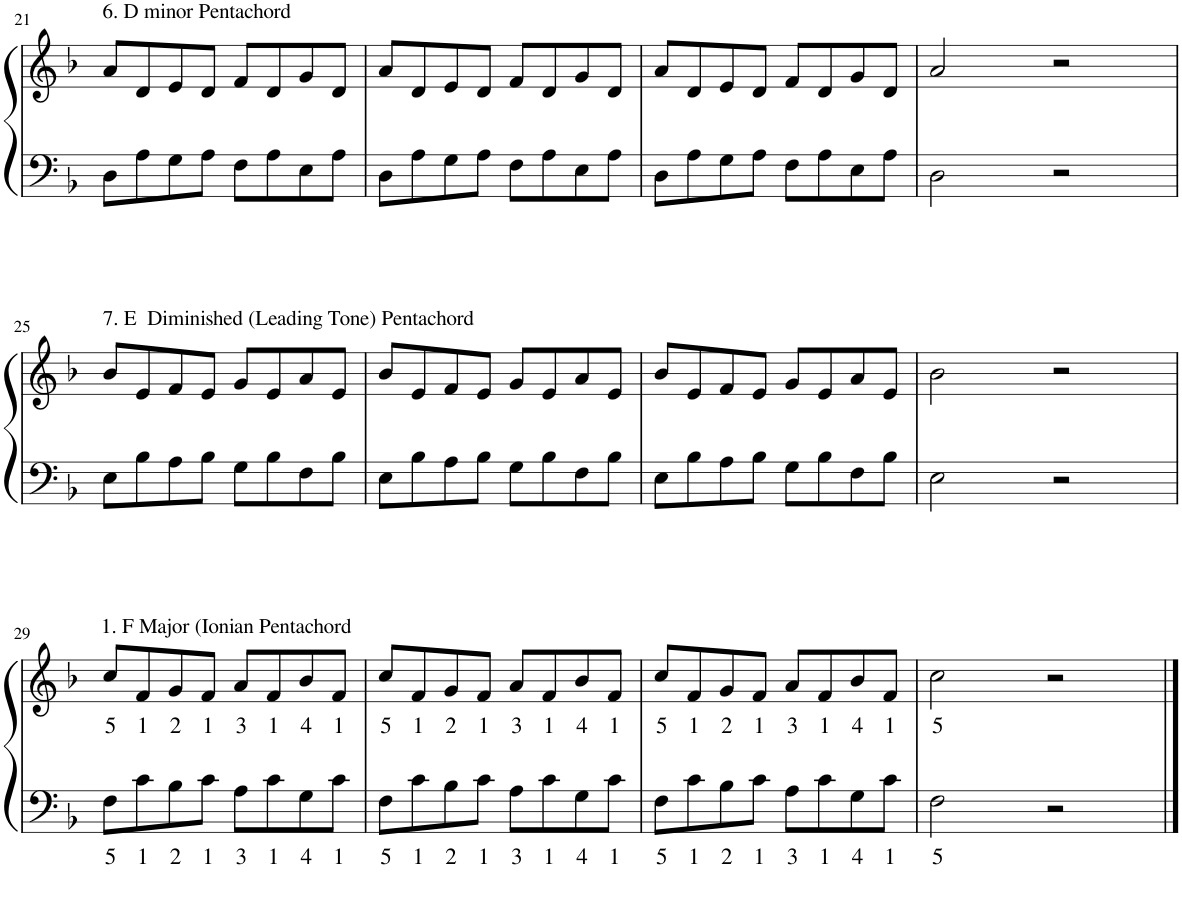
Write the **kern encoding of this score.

**kern	**text	**kern	**text
*part1	*part1	*part1	*part1
*staff2	*staff2	*staff1	*staff1
*I"Piano	*	*	*
*I'Pno.	*	*	*
!!LO:PB:g=z
*clefF4	*	*clefG2	*
*k[b-]	*	*k[b-]	*
*M4/4	*	*M4/4	*
=21	=21	=21	=21
!	!	!LO:TX:a:t=6. D minor Pentachord	!
8D\L	.	8a/L	.
8A\	.	8d/	.
8G\	.	8e/	.
8A\J	.	8d/J	.
8F\L	.	8f/L	.
8A\	.	8d/	.
8E\	.	8g/	.
8A\J	.	8d/J	.
=22	=22	=22	=22
8D\L	.	8a/L	.
8A\	.	8d/	.
8G\	.	8e/	.
8A\J	.	8d/J	.
8F\L	.	8f/L	.
8A\	.	8d/	.
8E\	.	8g/	.
8A\J	.	8d/J	.
=23	=23	=23	=23
8D\L	.	8a/L	.
8A\	.	8d/	.
8G\	.	8e/	.
8A\J	.	8d/J	.
8F\L	.	8f/L	.
8A\	.	8d/	.
8E\	.	8g/	.
8A\J	.	8d/J	.
=24	=24	=24	=24
2D\	.	2a/	.
2r	.	2r	.
!!LO:LB:g=z
=25	=25	=25	=25
!	!	!LO:TX:a:t=7. E  Diminished (Leading Tone) Pentachord	!
8E\L	.	8b-/L	.
8B-\	.	8e/	.
8A\	.	8f/	.
8B-\J	.	8e/J	.
8G\L	.	8g/L	.
8B-\	.	8e/	.
8F\	.	8a/	.
8B-\J	.	8e/J	.
=26	=26	=26	=26
8E\L	.	8b-/L	.
8B-\	.	8e/	.
8A\	.	8f/	.
8B-\J	.	8e/J	.
8G\L	.	8g/L	.
8B-\	.	8e/	.
8F\	.	8a/	.
8B-\J	.	8e/J	.
=27	=27	=27	=27
8E\L	.	8b-/L	.
8B-\	.	8e/	.
8A\	.	8f/	.
8B-\J	.	8e/J	.
8G\L	.	8g/L	.
8B-\	.	8e/	.
8F\	.	8a/	.
8B-\J	.	8e/J	.
=28	=28	=28	=28
2E\	.	2b-\	.
2r	.	2r	.
!!LO:LB:g=z
=29	=29	=29	=29
!	!	!LO:TX:a:t=1. F Major (Ionian Pentachord	!
!	!LO:LY:b	!	!LO:LY:b
8F\L	5	8cc/L	5
!	!LO:LY:b	!	!LO:LY:b
8c\	1	8f/	1
!	!LO:LY:b	!	!LO:LY:b
8B-\	2	8g/	2
!	!LO:LY:b	!	!LO:LY:b
8c\J	1	8f/J	1
!	!LO:LY:b	!	!LO:LY:b
8A\L	3	8a/L	3
!	!LO:LY:b	!	!LO:LY:b
8c\	1	8f/	1
!	!LO:LY:b	!	!LO:LY:b
8G\	4	8b-/	4
!	!LO:LY:b	!	!LO:LY:b
8c\J	1	8f/J	1
=30	=30	=30	=30
!	!LO:LY:b	!	!LO:LY:b
8F\L	5	8cc/L	5
!	!LO:LY:b	!	!LO:LY:b
8c\	1	8f/	1
!	!LO:LY:b	!	!LO:LY:b
8B-\	2	8g/	2
!	!LO:LY:b	!	!LO:LY:b
8c\J	1	8f/J	1
!	!LO:LY:b	!	!LO:LY:b
8A\L	3	8a/L	3
!	!LO:LY:b	!	!LO:LY:b
8c\	1	8f/	1
!	!LO:LY:b	!	!LO:LY:b
8G\	4	8b-/	4
!	!LO:LY:b	!	!LO:LY:b
8c\J	1	8f/J	1
=31	=31	=31	=31
!	!LO:LY:b	!	!LO:LY:b
8F\L	5	8cc/L	5
!	!LO:LY:b	!	!LO:LY:b
8c\	1	8f/	1
!	!LO:LY:b	!	!LO:LY:b
8B-\	2	8g/	2
!	!LO:LY:b	!	!LO:LY:b
8c\J	1	8f/J	1
!	!LO:LY:b	!	!LO:LY:b
8A\L	3	8a/L	3
!	!LO:LY:b	!	!LO:LY:b
8c\	1	8f/	1
!	!LO:LY:b	!	!LO:LY:b
8G\	4	8b-/	4
!	!LO:LY:b	!	!LO:LY:b
8c\J	1	8f/J	1
=32	=32	=32	=32
!	!LO:LY:b	!	!LO:LY:b
2F\	5	2cc\	5
2r	.	2r	.
==	==	==	==
*-	*-	*-	*-
